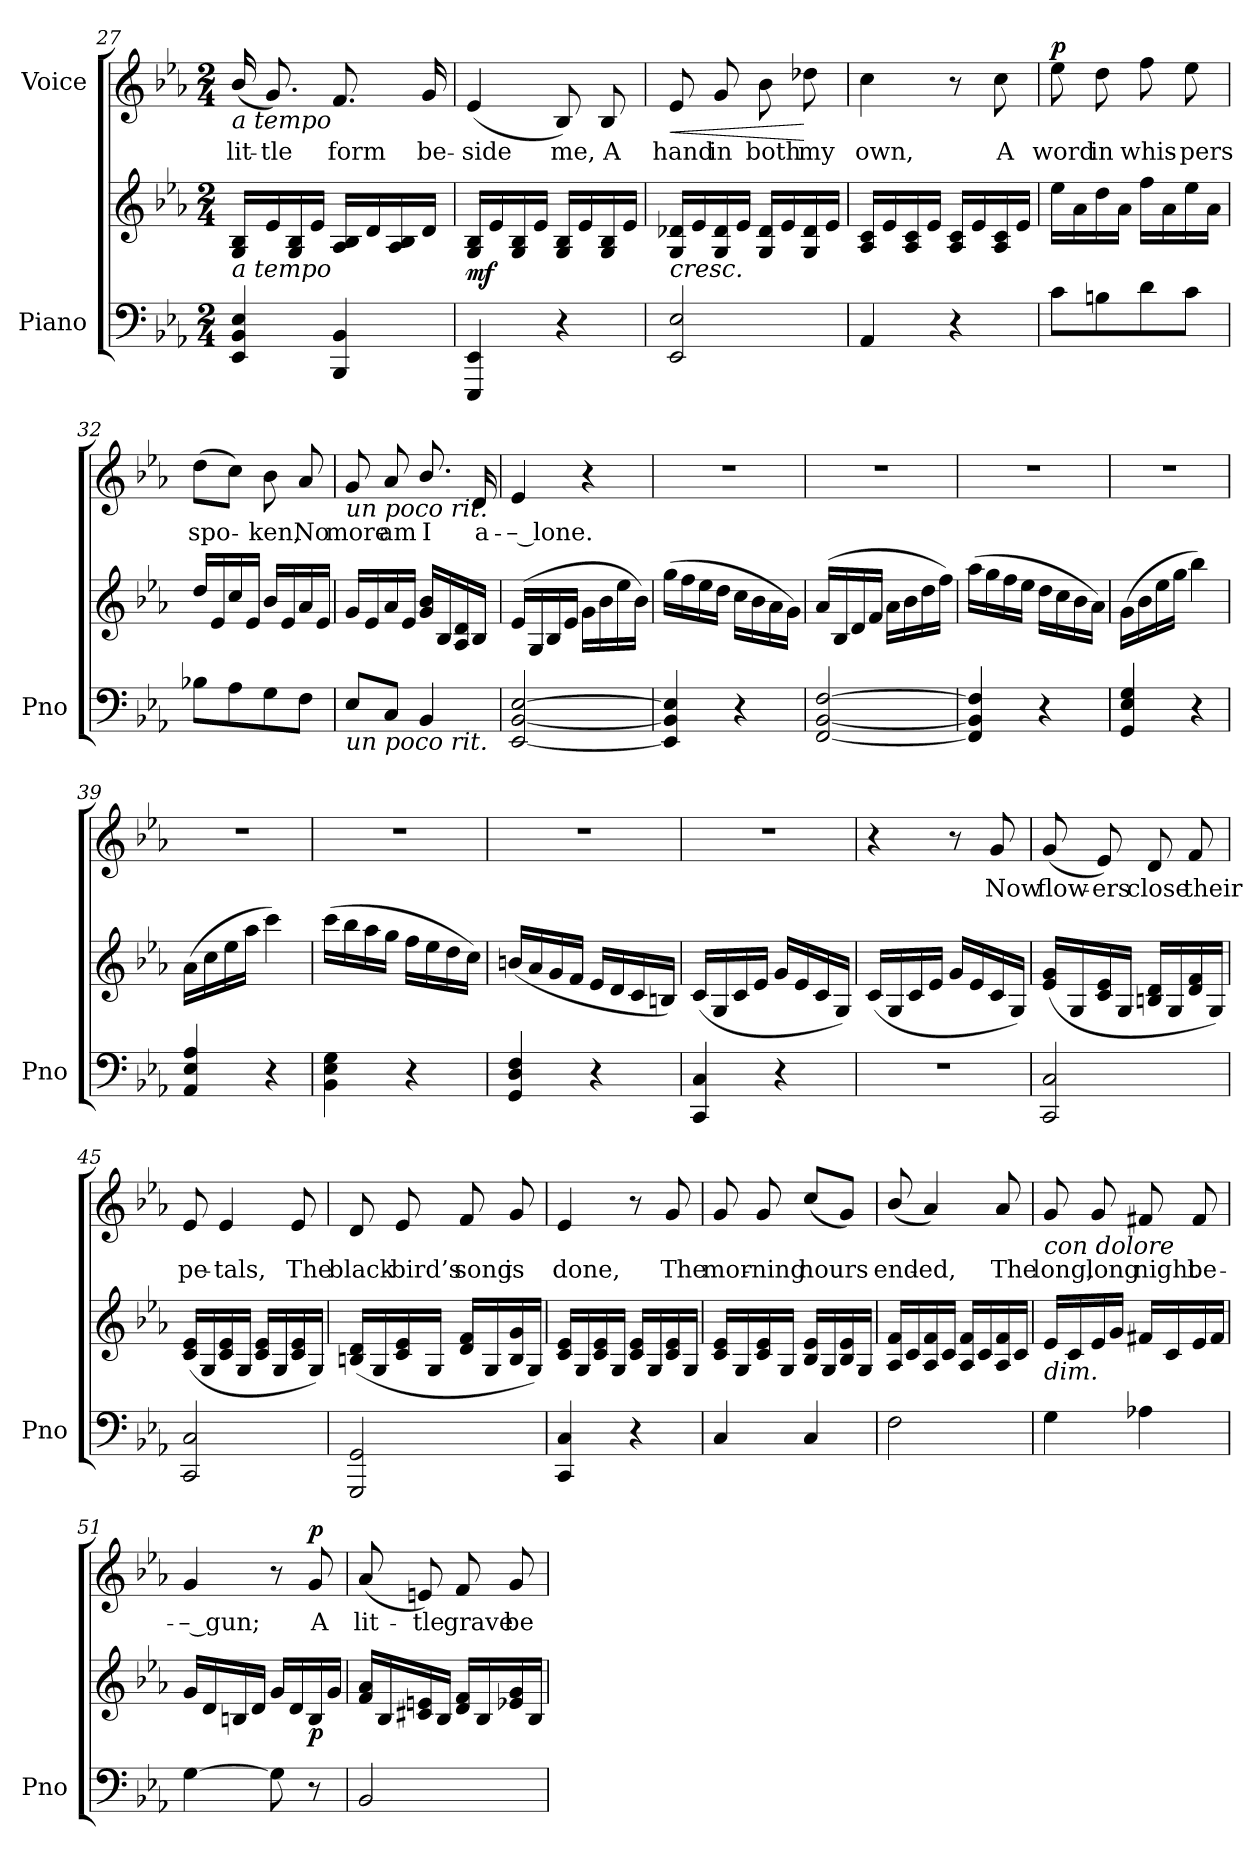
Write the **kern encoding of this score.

**kern	**kern	**dynam	**kern	**text	**dynam
*part2	*part2	*part2	*part1	*part1	*part1
*staff3	*staff2	*staff2/3	*staff1	*staff1	*staff1
*I"Piano	*	*	*I"Voice	*	*
*I'Pno	*	*	*	*	*
*clefF4	*clefG2	*	*clefG2	*	*
*k[b-e-a-]	*k[b-e-a-]	*	*k[b-e-a-]	*	*
*M2/4	*M2/4	*	*M2/4	*	*
=27	=27	=27	=27	=27	=27
!	!	!	!LO:TX:b:i:t=a tempo	!	!
!	!LO:TX:b:i:t=a tempo	!	!	!	!
!	!	!	!	!LO:LY:b	!
4EE-/ 4BB-/ 4E-/	16G/ 16B-/LL	.	(16b-/	lit-	.
!	!	!	!	!LO:LY:b	!
.	16e-/	.	8.g/)	-tle	.
.	16G/ 16B-/	.	.	.	.
.	16e-/JJ	.	.	.	.
!	!	!	!	!LO:LY:b	!
4BBB-/ 4BB-/	16A-/ 16B-/LL	.	8.f/	form	.
.	16d/	.	.	.	.
.	16A-/ 16B-/	.	.	.	.
!	!	!	!	!LO:LY:b	!
.	16d/JJ	.	16g/	be-	.
=28	=28	=28	=28	=28	=28
!	!	!LO:DY:b	!	!LO:LY:b	!
4EEE-/ 4EE-/	16G/ 16B-/LL	mf	(4e-/	-side	.
.	16e-/	.	.	.	.
.	16G/ 16B-/	.	.	.	.
.	16e-/JJ	.	.	.	.
!	!	!	!	!LO:LY:b	!
4r	16G/ 16B-/LL	.	8B-/)	me,	.
.	16e-/	.	.	.	.
!	!	!	!	!LO:LY:b	!
.	16G/ 16B-/	.	8B-/	A	.
.	16e-/JJ	.	.	.	.
=29	=29	=29	=29	=29	=29
!	!LO:TX:b:i:t=cresc.	!	!	!	!
!	!	!	!	!LO:LY:b	!LO:HP:b
2EE-/ 2E-/	16G/ 16d-X/LL	.	8e-/	hand	<
.	16e-/	.	.	.	.
!	!	!	!	!LO:LY:b	!
.	16G/ 16d-/	.	8g/	in	.
.	16e-/JJ	.	.	.	.
!	!	!	!	!LO:LY:b	!
.	16G/ 16d-/LL	.	8b-\	both	.
.	16e-/	.	.	.	.
!	!	!	!	!LO:LY:b	!
.	16G/ 16d-/	.	8dd-X\	my	[
.	16e-/JJ	.	.	.	.
!!LO:LB:g=z
=30	=30	=30	=30	=30	=30
!	!	!	!	!LO:LY:b	!
4AA-/	16A-/ 16c/LL	.	4cc\	own,	.
.	16e-/	.	.	.	.
.	16A-/ 16c/	.	.	.	.
.	16e-/JJ	.	.	.	.
4r	16A-/ 16c/LL	.	8r	.	.
.	16e-/	.	.	.	.
!	!	!	!	!LO:LY:b	!
.	16A-/ 16c/	.	8cc\	A	.
.	16e-/JJ	.	.	.	.
=31	=31	=31	=31	=31	=31
!	!	!	!	!LO:LY:b	!LO:DY:a
8c\L	16ee-\LL	.	8ee-\	word	p
.	16a-\	.	.	.	.
!	!	!	!	!LO:LY:b	!
8Bn\	16dd\	.	8dd\	in	.
.	16a-\JJ	.	.	.	.
!	!	!	!	!LO:LY:b	!
8d\	16ff\LL	.	8ff\	whis-	.
.	16a-\	.	.	.	.
!	!	!	!	!LO:LY:b	!
8c\J	16ee-\	.	8ee-\	-pers	.
.	16a-\JJ	.	.	.	.
=32	=32	=32	=32	=32	=32
!	!	!	!	!LO:LY:b	!
8B-X\L	16dd/LL	.	(8dd\L	spo-	.
.	16e-/	.	.	.	.
8A-\	16cc/	.	8cc\J)	.	.
.	16e-/JJ	.	.	.	.
!	!	!	!	!LO:LY:b	!
8G\	16b-/LL	.	8b-\	-ken,	.
.	16e-/	.	.	.	.
!	!	!	!	!LO:LY:b	!
8F\J	16a-/	.	8a-/	No	.
.	16e-/JJ	.	.	.	.
=33	=33	=33	=33	=33	=33
!	!	!	!LO:TX:b:i:t=un poco rit.	!	!
!LO:TX:b:i:t=un poco rit.	!	!	!	!	!
!	!	!	!	!LO:LY:b	!
8E-/L	16g/LL	.	8g/	more	.
.	16e-/	.	.	.	.
!	!	!	!	!LO:LY:b	!
8C/J	16a-/	.	8a-/	am	.
.	16e-/JJ	.	.	.	.
!	!	!	!	!LO:LY:b	!
4BB-/	16g/ 16b-/LL	.	8.b-/	I	.
.	16B-/	.	.	.	.
.	16A-/ 16d/	.	.	.	.
!	!	!	!	!LO:LY:b	!
.	16B-/JJ	.	16d/	a-	.
!!LO:LB:g=z
=34	=34	=34	=34	=34	=34
!	!	!LO:DY:b	!	!LO:LY:b	!
!	!	!LO:DY:n=1:b	!	!	!
[2EE-/ [2BB-/ [2E-/	(16e-/LL	p other-dynamics	4e-/	-– lone.	.
.	16G/	.	.	.	.
.	16B-/	.	.	.	.
.	16e-/JJ	.	.	.	.
.	16g\LL	.	4r	.	.
.	16b-\	.	.	.	.
.	16ee-\	.	.	.	.
.	16b-\JJ)	.	.	.	.
=35	=35	=35	=35	=35	=35
4EE-/] 4BB-/] 4E-/]	(16gg\LL	.	2r	.	.
.	16ff\	.	.	.	.
.	16ee-\	.	.	.	.
.	16dd\JJ	.	.	.	.
4r	16cc\LL	.	.	.	.
.	16b-\	.	.	.	.
.	16a-\	.	.	.	.
.	16g\JJ)	.	.	.	.
=36	=36	=36	=36	=36	=36
[2FF/ [2BB-/ [2F/	(16a-/LL	.	2r	.	.
.	16B-/	.	.	.	.
.	16d/	.	.	.	.
.	16f/JJ	.	.	.	.
.	16a-\LL	.	.	.	.
.	16b-\	.	.	.	.
.	16dd\	.	.	.	.
.	16ff\JJ)	.	.	.	.
=37	=37	=37	=37	=37	=37
4FF/] 4BB-/] 4F/]	(16aa-\LL	.	2r	.	.
.	16gg\	.	.	.	.
.	16ff\	.	.	.	.
.	16ee-\JJ	.	.	.	.
4r	16dd\LL	.	.	.	.
.	16cc\	.	.	.	.
.	16b-\	.	.	.	.
.	16a-\JJ)	.	.	.	.
!!LO:LB:g=z
=38	=38	=38	=38	=38	=38
4GG/ 4E-/ 4G/	(16g\LL	.	2r	.	.
.	16b-\	.	.	.	.
.	16ee-\	.	.	.	.
.	16gg\JJ	.	.	.	.
4r	4bb-\)	.	.	.	.
=39	=39	=39	=39	=39	=39
4AA-/ 4E-/ 4A-/	(16a-\LL	.	2r	.	.
.	16cc\	.	.	.	.
.	16ee-\	.	.	.	.
.	16aa-\JJ	.	.	.	.
4r	4ccc\)	.	.	.	.
=40	=40	=40	=40	=40	=40
4BB-\ 4E-\ 4G\	(16ccc\LL	.	2r	.	.
.	16bb-\	.	.	.	.
.	16aa-\	.	.	.	.
.	16gg\JJ	.	.	.	.
4r	16ff\LL	.	.	.	.
.	16ee-\	.	.	.	.
.	16dd\	.	.	.	.
.	16cc\JJ)	.	.	.	.
=41	=41	=41	=41	=41	=41
4GG/ 4D/ 4F/	(16bn/LL	.	2r	.	.
.	16a-/	.	.	.	.
.	16g/	.	.	.	.
.	16f/JJ	.	.	.	.
4r	16e-/LL	.	.	.	.
.	16d/	.	.	.	.
.	16c/	.	.	.	.
.	16Bn/JJ)	.	.	.	.
!!LO:PB:g=z
=42	=42	=42	=42	=42	=42
4CC/ 4C/	(16c/LL	.	2r	.	.
.	16G/	.	.	.	.
.	16c/	.	.	.	.
.	16e-/JJ	.	.	.	.
4r	16g/LL	.	.	.	.
.	16e-/	.	.	.	.
.	16c/	.	.	.	.
.	16G/JJ)	.	.	.	.
!!LO:PB:g=z
=43	=43	=43	=43	=43	=43
2r	(16c/LL	.	4r	.	.
.	16G/	.	.	.	.
.	16c/	.	.	.	.
.	16e-/JJ	.	.	.	.
.	16g/LL	.	8r	.	.
.	16e-/	.	.	.	.
!	!	!	!	!LO:LY:b	!
.	16c/	.	8g/	Now	.
.	16G/JJ)	.	.	.	.
=44	=44	=44	=44	=44	=44
!	!	!	!	!LO:LY:b	!
2CC/ 2C/	(16e-/ 16g/LL	.	(8g/	flow-	.
.	16G/	.	.	.	.
!	!	!	!	!LO:LY:b	!
.	16c/ 16e-/	.	8e-/)	-ers	.
.	16G/JJ	.	.	.	.
!	!	!	!	!LO:LY:b	!
.	16Bn/ 16d/LL	.	8d/	close	.
.	16G/	.	.	.	.
!	!	!	!	!LO:LY:b	!
.	16d/ 16f/	.	8f/	their	.
.	16G/JJ)	.	.	.	.
=45	=45	=45	=45	=45	=45
!	!	!	!	!LO:LY:b	!
2CC/ 2C/	(16c/ 16e-/LL	.	8e-/	pe-	.
.	16G/	.	.	.	.
!	!	!	!	!LO:LY:b	!
.	16c/ 16e-/	.	4e-/	-tals,	.
.	16G/JJ	.	.	.	.
.	16c/ 16e-/LL	.	.	.	.
.	16G/	.	.	.	.
!	!	!	!	!LO:LY:b	!
.	16c/ 16e-/	.	8e-/	The	.
.	16G/JJ)	.	.	.	.
=46	=46	=46	=46	=46	=46
!	!	!	!	!LO:LY:b	!
2GGG/ 2GG/	(16Bn/ 16d/LL	.	8d/	black-	.
.	16G/	.	.	.	.
!	!	!	!	!LO:LY:b	!
.	16c/ 16e-/	.	8e-/	-bird’s	.
.	16G/JJ	.	.	.	.
!	!	!	!	!LO:LY:b	!
.	16d/ 16f/LL	.	8f/	song	.
.	16G/	.	.	.	.
!	!	!	!	!LO:LY:b	!
.	16B/ 16g/	.	8g/	is	.
.	16G/JJ)	.	.	.	.
!!LO:LB:g=z
=47	=47	=47	=47	=47	=47
!	!	!	!	!LO:LY:b	!
4CC/ 4C/	16c/ 16e-/LL	.	4e-/	done,	.
.	16G/	.	.	.	.
.	16c/ 16e-/	.	.	.	.
.	16G/JJ	.	.	.	.
4r	16c/ 16e-/LL	.	8r	.	.
.	16G/	.	.	.	.
!	!	!	!	!LO:LY:b	!
.	16c/ 16e-/	.	8g/	The	.
.	16G/JJ	.	.	.	.
=48	=48	=48	=48	=48	=48
!	!	!	!	!LO:LY:b	!
4C/	16c/ 16e-/LL	.	8g/	mor-	.
.	16G/	.	.	.	.
!	!	!	!	!LO:LY:b	!
.	16c/ 16e-/	.	8g/	-ning	.
.	16G/JJ	.	.	.	.
!	!	!	!	!LO:LY:b	!
4C/	16B-/ 16e-/LL	.	(8cc/L	hours	.
.	16G/	.	.	.	.
.	16B-/ 16e-/	.	8g/J)	.	.
.	16G/JJ	.	.	.	.
=49	=49	=49	=49	=49	=49
!	!	!	!	!LO:LY:b	!
2F\	16A-/ 16f/LL	.	(8b-/	end-	.
.	16c/	.	.	.	.
!	!	!	!	!LO:LY:b	!
.	16A-/ 16f/	.	4a-/)	-ed,	.
.	16c/JJ	.	.	.	.
.	16A-/ 16f/LL	.	.	.	.
.	16c/	.	.	.	.
!	!	!	!	!LO:LY:b	!
.	16A-/ 16f/	.	8a-/	The	.
.	16c/JJ	.	.	.	.
=50	=50	=50	=50	=50	=50
!	!	!	!LO:TX:b:i:t=con dolore	!	!
!	!LO:TX:b:i:t=dim.	!	!	!	!
!	!	!	!	!LO:LY:b	!
4G\	16e-/LL	.	8g/	long,	.
.	16c/	.	.	.	.
!	!	!	!	!LO:LY:b	!
.	16e-/	.	8g/	long	.
.	16g/JJ	.	.	.	.
!	!	!	!	!LO:LY:b	!
4A-X\	16f#X/LL	.	8f#X/	night	.
.	16c/	.	.	.	.
!	!	!	!	!LO:LY:b	!
.	16e-/	.	8f#/	be-	.
.	16f#/JJ	.	.	.	.
!!LO:LB:g=z
=51	=51	=51	=51	=51	=51
!	!	!	!	!LO:LY:b	!
[4G\	16g/LL	.	4g/	-– gun;	.
.	16d/	.	.	.	.
.	16Bn/	.	.	.	.
.	16d/JJ	.	.	.	.
8G\]	16g/LL	.	8r	.	.
.	16d/	.	.	.	.
!	!	!LO:DY:b	!	!LO:LY:b	!LO:DY:a
8r	16B/	p	8g/	A	p
.	16g/JJ	.	.	.	.
=52	=52	=52	=52	=52	=52
!	!	!	!	!LO:LY:b	!
2BB-/	16f/ 16a-/LL	.	(8a-/	lit-	.
.	16B-/	.	.	.	.
!	!	!	!	!LO:LY:b	!
.	16c#X/ 16en/	.	8en/)	-tle	.
.	16B-/JJ	.	.	.	.
!	!	!	!	!LO:LY:b	!
.	16d/ 16f/LL	.	8f/	grave	.
.	16B-/	.	.	.	.
!	!	!	!	!LO:LY:b	!
.	16e-X/ 16g/	.	8g/	be-	.
.	16B-/JJ	.	.	.	.
=	=	=	=	=	=
*-	*-	*-	*-	*-	*-
